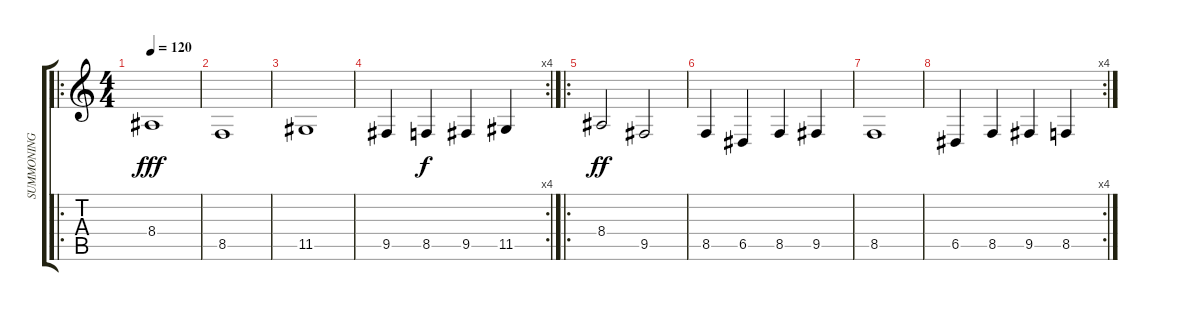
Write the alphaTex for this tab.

\track ("SUMMONING" "SUMMONING") {instrument stringensemble1}
\staff {score tabs}
\tuning (E4 B3 G3 D3 A2 E2) {hide}
\ro
\ts (4 4)
\tempo 120
\clef g2
\ks c
8.4.1{dy fff} |
8.5.1 |
11.5.1 |
\rc 4
9.5.4 8.5.4{dy f} 9.5.4 11.5.4 |
\ro
8.4.2{dy ff} 9.5.2 |
8.5.4 6.5.4 8.5.4 9.5.4 |
8.5.1 |
\rc 4
6.5.4 8.5.4 9.5.4 8.5.4
